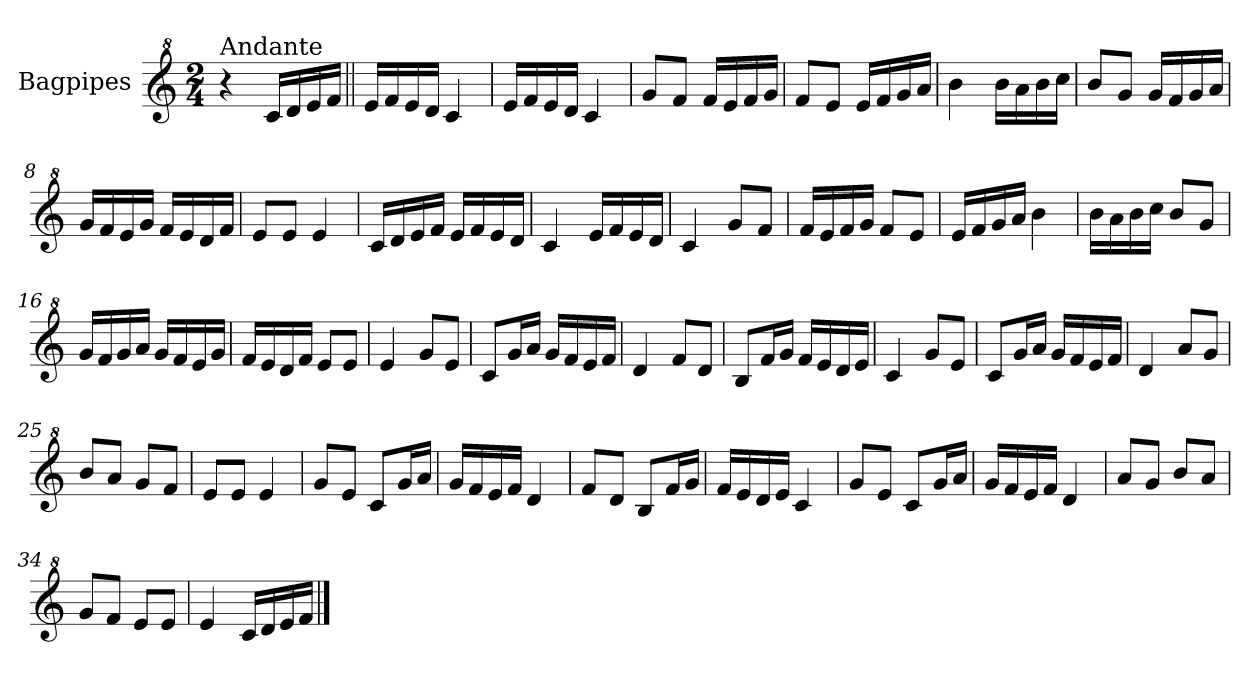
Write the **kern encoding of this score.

**kern
*part1
*staff1
*I"Bagpipes
*I'Bag
*clefG^2
*k[]
*C:
*M2/4
=1
!LO:TX:a:t=Andante
4r
16cc/LL
16dd/
16ee/
16ff/JJ
=2||
16ee/LL
16ff/
16ee/
16dd/JJ
4cc/
=3
16ee/LL
16ff/
16ee/
16dd/JJ
4cc/
=4
8gg/L
8ff/J
16ff/LL
16ee/
16ff/
16gg/JJ
=5
8ff/L
8ee/J
16ee/LL
16ff/
16gg/
16aa/JJ
=6
4bb\
16bb\LL
16aa\
16bb\
16ccc\JJ
=7
8bb/L
8gg/J
16gg/LL
16ff/
16gg/
16aa/JJ
!!LO:LB:g=z
=8
16gg/LL
16ff/
16ee/
16gg/JJ
16ff/LL
16ee/
16dd/
16ff/JJ
=9
8ee/L
8ee/J
4ee/
=10
16cc/LL
16dd/
16ee/
16ff/JJ
16ee/LL
16ff/
16ee/
16dd/JJ
=11
4cc/
16ee/LL
16ff/
16ee/
16dd/JJ
=12
4cc/
8gg/L
8ff/J
=13
16ff/LL
16ee/
16ff/
16gg/JJ
8ff/L
8ee/J
=14
16ee/LL
16ff/
16gg/
16aa/JJ
4bb\
=15
16bb\LL
16aa\
16bb\
16ccc\JJ
8bb/L
8gg/J
!!LO:LB:g=z
=16
16gg/LL
16ff/
16gg/
16aa/JJ
16gg/LL
16ff/
16ee/
16gg/JJ
=17
16ff/LL
16ee/
16dd/
16ff/JJ
8ee/L
8ee/J
=18
4ee/
8gg/L
8ee/J
=19
8cc/L
16gg/L
16aa/JJ
16gg/LL
16ff/
16ee/
16ff/JJ
=20
4dd/
8ff/L
8dd/J
=21
8b/L
16ff/L
16gg/JJ
16ff/LL
16ee/
16dd/
16ee/JJ
=22
4cc/
8gg/L
8ee/J
=23
8cc/L
16gg/L
16aa/JJ
16gg/LL
16ff/
16ee/
16ff/JJ
!!LO:LB:g=z
=24
4dd/
8aa/L
8gg/J
=25
8bb/L
8aa/J
8gg/L
8ff/J
=26
8ee/L
8ee/J
4ee/
=27
8gg/L
8ee/J
8cc/L
16gg/L
16aa/JJ
=28
16gg/LL
16ff/
16ee/
16ff/JJ
4dd/
=29
8ff/L
8dd/J
8b/L
16ff/L
16gg/JJ
=30
16ff/LL
16ee/
16dd/
16ee/JJ
4cc/
=31
8gg/L
8ee/J
8cc/L
16gg/L
16aa/JJ
=32
16gg/LL
16ff/
16ee/
16ff/JJ
4dd/
!!LO:LB:g=z
=33
8aa/L
8gg/J
8bb/L
8aa/J
=34
8gg/L
8ff/J
8ee/L
8ee/J
=35
4ee/
16cc/LL
16dd/
16ee/
16ff/JJ
==
*-
